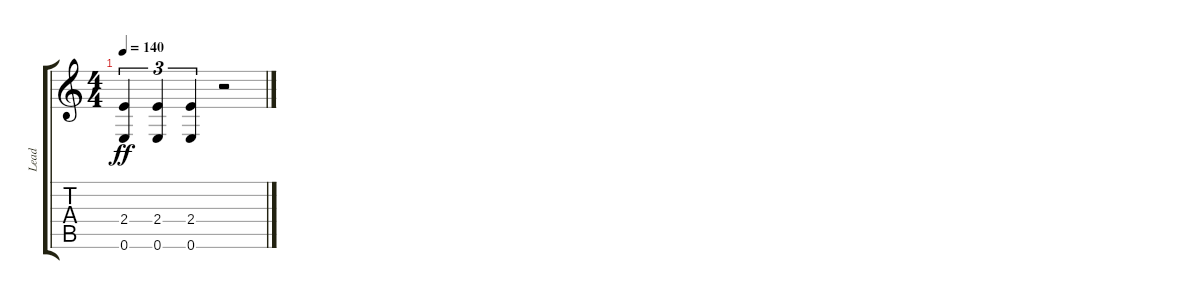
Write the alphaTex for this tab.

\track ("Lead" "Lead") {instrument overdrivenguitar}
\staff {score tabs}
\tuning (E4 B3 G3 D3 A2 E2) {hide}
\ts (4 4)
\tempo 140
\clef g2
\ks c
(2.4 0.6).4{tu (3 2) dy ff volume 13} (2.4 0.6).4{tu (3 2)} (2.4 0.6).4{tu (3 2)} r.2
